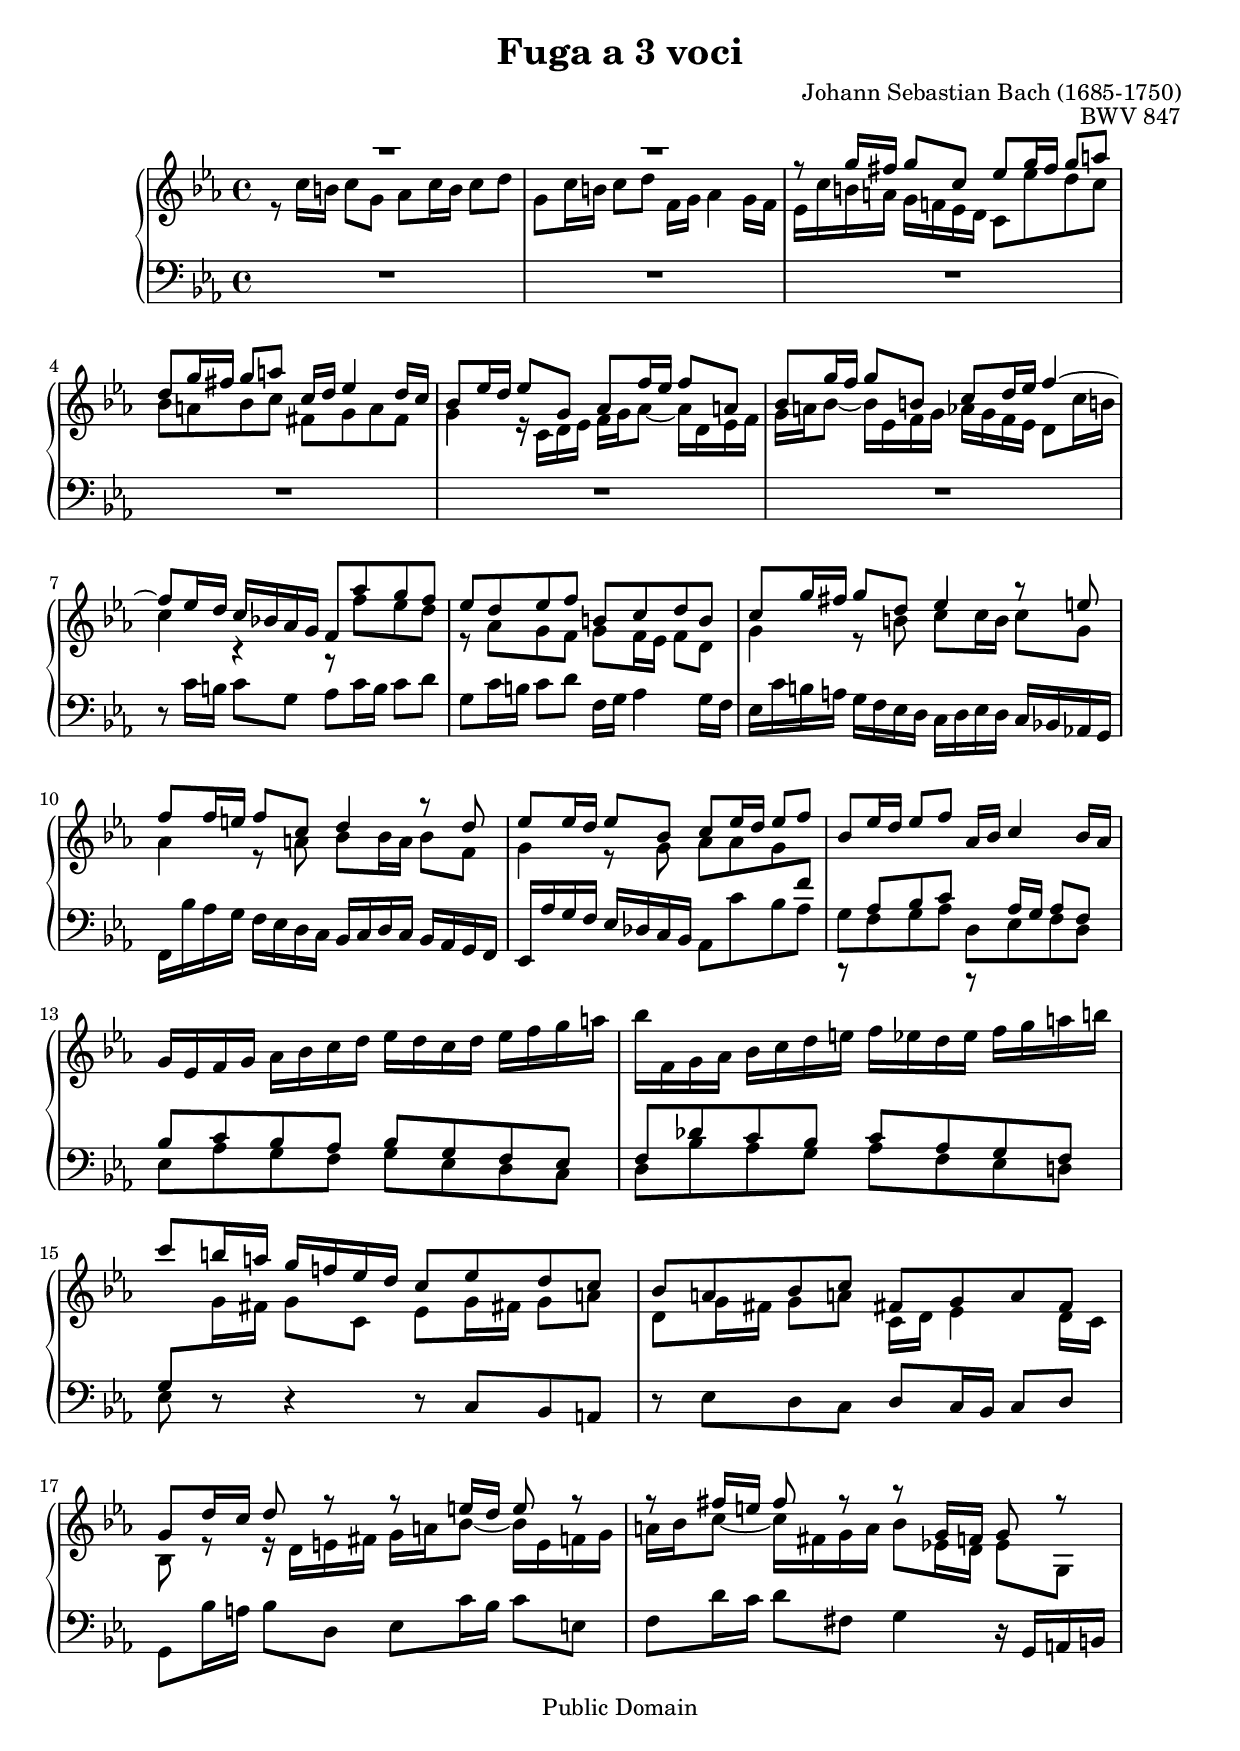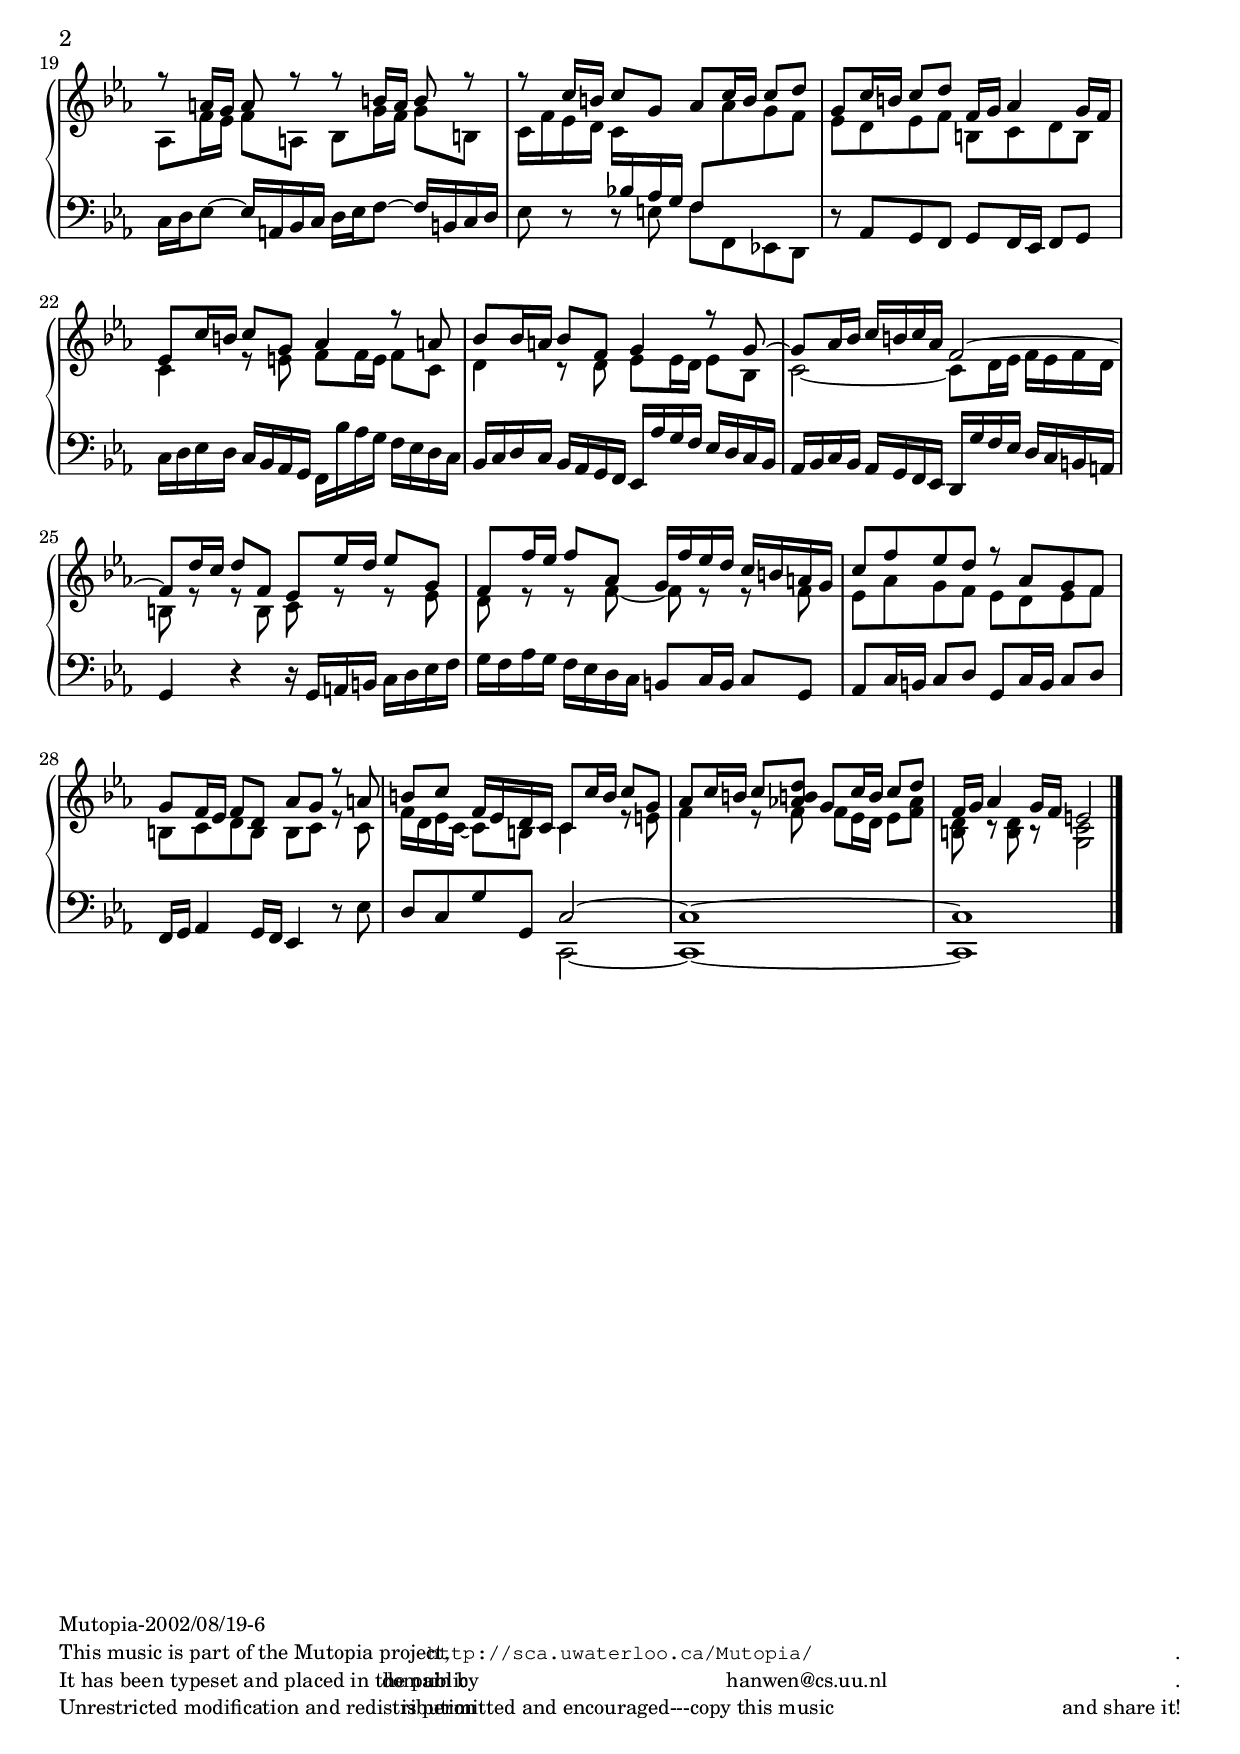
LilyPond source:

\header {
  title = "Fuga a 3 voci"
  opus = "BWV 847-Fuga"
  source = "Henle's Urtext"
  composer = "Johann Sebastian Bach (1685-1750)"
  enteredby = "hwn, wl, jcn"

  % mutopia headers.
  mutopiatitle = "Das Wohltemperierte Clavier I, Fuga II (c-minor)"
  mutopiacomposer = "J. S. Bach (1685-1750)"
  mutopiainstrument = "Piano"
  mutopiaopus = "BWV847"
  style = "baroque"
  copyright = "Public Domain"
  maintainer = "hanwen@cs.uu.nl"
 %% TODO: handle \footer, \head[er] properly
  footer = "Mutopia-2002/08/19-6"

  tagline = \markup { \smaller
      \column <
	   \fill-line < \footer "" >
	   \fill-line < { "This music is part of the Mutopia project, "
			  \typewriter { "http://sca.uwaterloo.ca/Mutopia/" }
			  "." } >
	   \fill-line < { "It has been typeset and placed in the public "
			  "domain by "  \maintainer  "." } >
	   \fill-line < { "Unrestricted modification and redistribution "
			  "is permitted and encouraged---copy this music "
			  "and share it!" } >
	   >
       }
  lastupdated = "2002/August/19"
}


%{
 We really want this piece on 2 pages.

 tweaks:  we use 19 iso. 20 pt staff space, and squeeze up the spacing a bit.

 the few forced linebreaks were an earlier attempt to get the spacing
 to match up.

%}


\version "2.3.2"




dux = \context Voice=two \notes \relative c''{
  \voiceTwo
  \clef violin

  r8 c16 b c8 g as c16 b c8 d |
  g, c16 b c8 d f,16 g as4 g16 f |
  es c' b a g f! es d c8 es' d c | \break 
  bes a bes c fis, g a fis |
%%5
  g4 r16 c, d es f g as8~ as16 d, es f |
  g a bes8 ~ bes16 es, f g as g f es d8 c'16 b! |  \break
          % forced accident!
  c4 r4 r8 f es d |
  r8 as g f g f16 es f8 d | 
  g4 r8 b c c16 b c8 g |
%%10 
  as4 r8 a bes bes16 a bes8 f |
  g4 r8 g as as g
  \change Staff = bass \stemUp 
  f |
  r8 
  as, bes c r8 as16 g as8 f8 |
  bes8 c bes as bes g f es |
  f des' c bes c as g f |
%%15
  g8
 \change Staff = treble
   \stemDown

  g'16 fis g8 c, 
  es
  g16 fis! g8 a |
  d, g16 fis g8 a! c,16 d es4 d16 c |  % forced accident!
  bes8 r8 r16 d e fis g a bes8 ~ bes16 e, f g |
  a bes c8 ~ c16 fis,16 g a bes8 es,!16 d es8 g, |
  \break 
  as f'16 es f8 a,8 bes g'16 f g8 b, |
%%20
  c16 f es d
   c
  \change Staff = bass
  \stemUp
   bes! as g 
  f8 \change Staff = treble
  \stemDown
  as' g f |
  es d es f b, c d b |
  c4 r8 e8 f f16 e f8 c |
  d4 r8 d8 es8 es16 d es8 bes |
  c2 ~ c8 d16 es f es f d |
%%25
  b8 r8 r b c r r es |
  d r r f ~ f r r f |
  es as g f es d es f |
  b, c d b b c r c |
  f16 d es c ~ c8 b c4 r8 e |
%%30
  f4 r8 f f es16 d es8 <f as> |
  <b, d> r <b d> r <g c>2 |
}


comes = \context Voice=one \notes \relative c'' {
  \voiceOne
  \override MultiMeasureRest  #'staff-position = #6 
  R1 |
  R1 |
  r8 g'16 fis g8 c, es g16 fis g8 a |
  d,8 g16 fis g8 a c,16 d es4 d16 c |
%%5
  bes8 es16 d es8 g,8 as f'16 es f8 a, 
  bes8 g'16 f g8 b, c8 d16 es f4 ~ |
  f8 es16 d c16 bes ! as g f8 as' g f 
  es d es f b, c d b |
  c g'16 fis g8 d es4 r8 e8 |
%%10 
  f f16 e f8 c8 d4 r8 d |
  es8 es16 d es8 bes c es16 d es8 f |
  bes, es16 d es8 f as,16 bes c4 bes16 as |
  \stemBoth g16 es f g as bes c d es d c d es f g a |
  bes f, g as bes c d e f es d es f g a b |
%%15
  \stemUp c8 b16 a g f! es d c8 es d c |
  bes a bes c fis,! g a fis |    % forced accident
  g8 d'16 c d8 r8 r8 e16 d e8 r8 |
  r fis16 e fis8 r r g,16 f g8 r8 |
  r8 a16 g a8 r r b16 a b8 r |
%%20
  r8 c16 b c8 g as c16 b c8 d |
  g, c16 b c8 d f,16 g as4 g16 f |
  es8 c'16 b c8 g as4 r8 a |
  bes8 bes16 a bes8 f8 g4 r8 g ~ |
  g as16 bes c b c as f2 ~ |
%%25
  f8 d'16 c d8 f, es es'16 d es8 g, |
  f f'16 es f8 as, g16 f' es d c b a g |
  c8 f es d r as g f |
  g f16 es f8 d as' g r a |
  b c f,16 es d c c8 c'16 b c8 g |
%%30
  as c16 b c8 <d b ! as !> g,8 c16 b c8 d |
  f,16 g as4 g16 f e2 |
}

bassdux = \context Voice=three \notes \relative c' {
  \clef bass
  R1 |
  R |
  R |
  R |
%%5
  R |
  R1 |
  r8 c16 b c8 g as c16 b c8 d |
  g, c16 b c8 d f,16 g as4 g16 f | 
  es c' b a g f es d c d es d c bes! as! g |
          % -> \classic_accidentals
%%10
  f bes' as g f es d c bes c d c bes as g f |
  es as' g f es des c bes as8 c' bes as |
  g8 f g as d, es f d |
  es as g f g es d c |
  d bes' as g as f es d! |
%%15
  es8 r8 r4 r8 c bes a |
  r es' d c d c16 bes c8 d |
  g,8 bes'16 a bes8 d, es c'16 bes c8 e, |
  f d'16 c d8 fis, g4 r16 g, a b |
  c16 d es8~ es16 a, bes c d es f8~ f16 b, c d |
%%20 
% es8 r r e f f, es! d |     % -> \classic_accidentals
  es8 r r e \stemBoth \stemDown f f, es! d \stemBoth |
  r as' g f g f16 es f8 g |
  c16 d es d c bes as g f bes' as g f es d c |
  bes c d c bes as g f es as' g f es d c bes |
  as bes c bes as g f es d g' f es d c b a |
%%25
  g4 r4 r16 g a b c d es f |
  g f as g f es d c b8 c16 b c8 g |
  as c16 b c8 d g, c16 b c8 d |
  f,16 g as4 g16 f es4 r8 es' |
  d c g' g, 
%%30
  << {  c2 ~ | c1 ~ | c1 } \\
    {   c,2 ~ | c1 ~ | c1 }
  >> 
}


\book {
\score {
    \notes \context PianoStaff << 
        \override Score.TimeSignature  #'style = #'C
	\context Staff = treble <<
	    \key c \minor
	    \dux
	    { \comes \bar "|." }
	      \time 4/4
	  >>
	\context Staff = bass <<
	    \key c \minor
	    \bassdux
	>>
    >>

    \paper {
        linewidth = 18.0 \cm
	\context { \Score
	\override SpacingSpanner #'spacing-increment = #1.0
	\override SpacingSpanner #'shortest-duration-space = #1.9	
	}
    }
    \header{
	opus = "BWV 847"
    }

    \midi {
	\tempo 4 =84
    }
}

}
